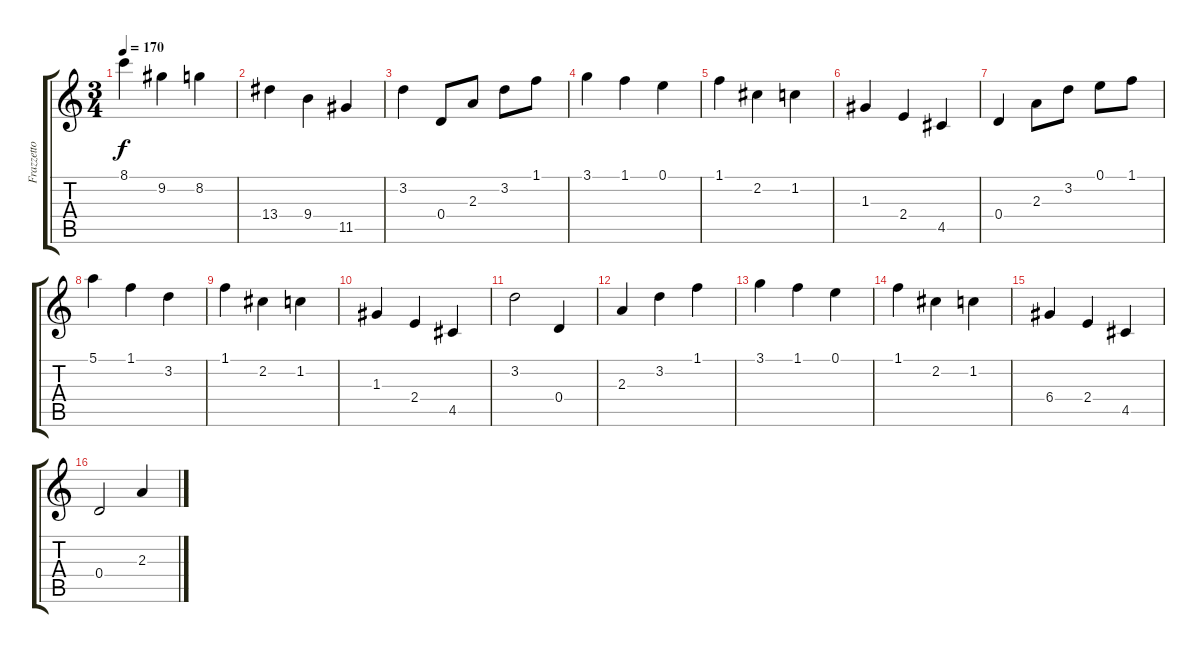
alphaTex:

\track ("Frazzetto" "Frazzetto") {instrument distortionguitar}
\staff {score tabs}
\tuning (E4 B3 G3 D3 A2 E2) {hide}
\ts (3 4)
\tempo 170
\clef g2
\ks c
8.1.4{dy f} 9.2.4 8.2.4 |
13.4.4 9.4.4 11.5.4 |
3.2.4 0.4.8 2.3.8 3.2.8 1.1.8 |
3.1.4 1.1.4 0.1.4 |
1.1.4 2.2.4 1.2.4 |
1.3.4 2.4.4 4.5.4 |
0.4.4 2.3.8 3.2.8 0.1.8 1.1.8 |
5.1.4 1.1.4 3.2.4 |
1.1.4 2.2.4 1.2.4 |
1.3.4 2.4.4 4.5.4 |
3.2.2 0.4.4 |
2.3.4 3.2.4 1.1.4 |
3.1.4 1.1.4 0.1.4 |
1.1.4 2.2.4 1.2.4 |
6.4.4 2.4.4 4.5.4 |
0.4.2 2.3.4
